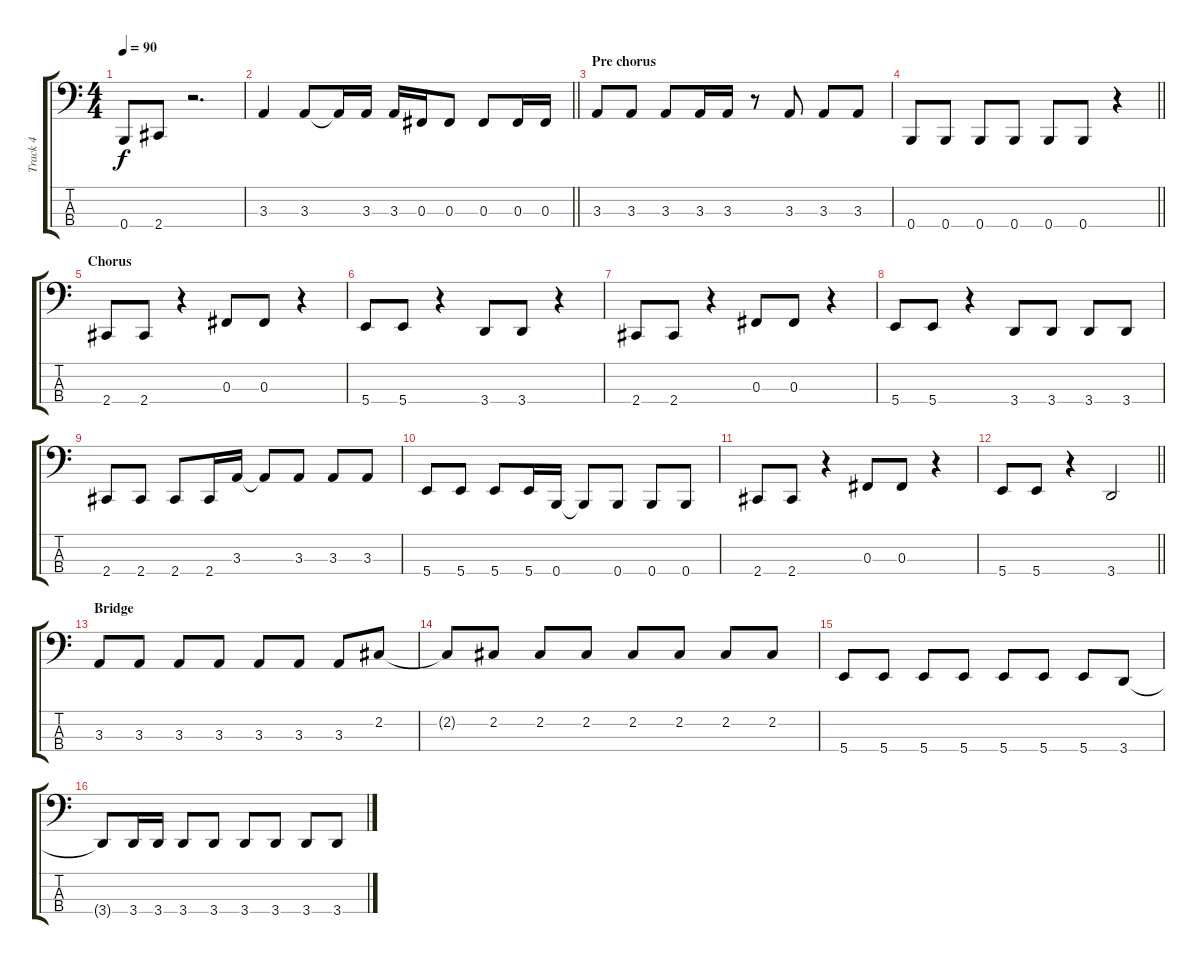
\track ("Track 4" "Track 4") {instrument electricbasspick}
\staff {score tabs}
\tuning (E2 B1 Gb1 B0) {hide}
\ts (4 4)
\tempo 90
\clef f4
\ks c
0.4.8{dy f} 2.4.8 r.2{d} |
\barLineRight lightlight
3.3.4 3.3.8 3.3{t}.16 3.3.16 3.3.16 0.3.16 0.3.8 0.3.8 0.3.16 0.3.16 |
\section ("" "Pre chorus")
3.3.8 3.3.8 3.3.8 3.3.16 3.3.16 r.8 3.3.8 3.3.8 3.3.8 |
\barLineRight lightlight
0.4.8 0.4.8 0.4.8 0.4.8 0.4.8 0.4.8 r.4 |
\section ("" "Chorus")
2.4.8 2.4.8 r.4 0.3.8 0.3.8 r.4 |
5.4.8 5.4.8 r.4 3.4.8 3.4.8 r.4 |
2.4.8 2.4.8 r.4 0.3.8 0.3.8 r.4 |
5.4.8 5.4.8 r.4 3.4.8 3.4.8 3.4.8 3.4.8 |
2.4.8 2.4.8 2.4.8 2.4.16 3.3.16 3.3{t}.8 3.3.8 3.3.8 3.3.8 |
5.4.8 5.4.8 5.4.8 5.4.16 0.4.16 0.4{t}.8 0.4.8 0.4.8 0.4.8 |
2.4.8 2.4.8 r.4 0.3.8 0.3.8 r.4 |
\barLineRight lightlight
5.4.8 5.4.8 r.4 3.4.2 |
\section ("" "Bridge")
3.3.8 3.3.8 3.3.8 3.3.8 3.3.8 3.3.8 3.3.8 2.2.8 |
2.2{t}.8 2.2.8 2.2.8 2.2.8 2.2.8 2.2.8 2.2.8 2.2.8 |
5.4.8 5.4.8 5.4.8 5.4.8 5.4.8 5.4.8 5.4.8 3.4.8 |
3.4{t}.8 3.4.16 3.4.16 3.4.8 3.4.8 3.4.8 3.4.8 3.4.8 3.4.8
